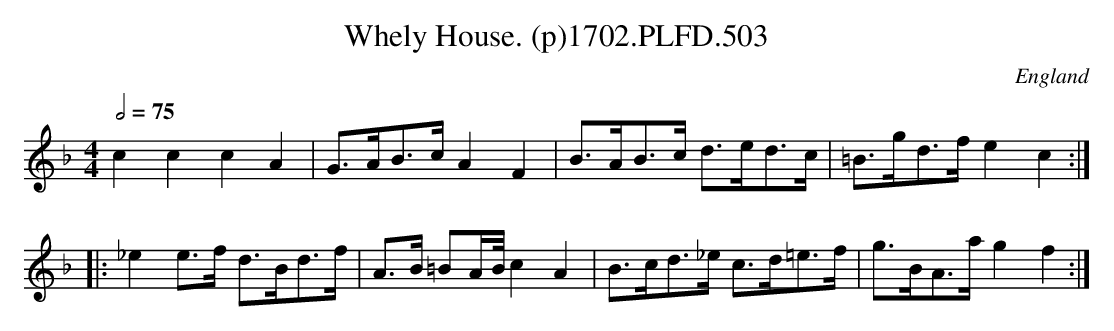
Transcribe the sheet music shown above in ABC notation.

X:1
T:Whely House. (p)1702.PLFD.503
M:4/4
L:1/8
Q:1/2=75
O:England
K:F
c2c2c2A2|G>AB>cA2F2|B>AB>c d>ed>c|=B>gd>fe2c2:|
|:_e2e>f d>Bd>f|A>B =BA/2B/4c2A2|B>cd>_e c>d=e>f|g>BA>ag2f2:|
